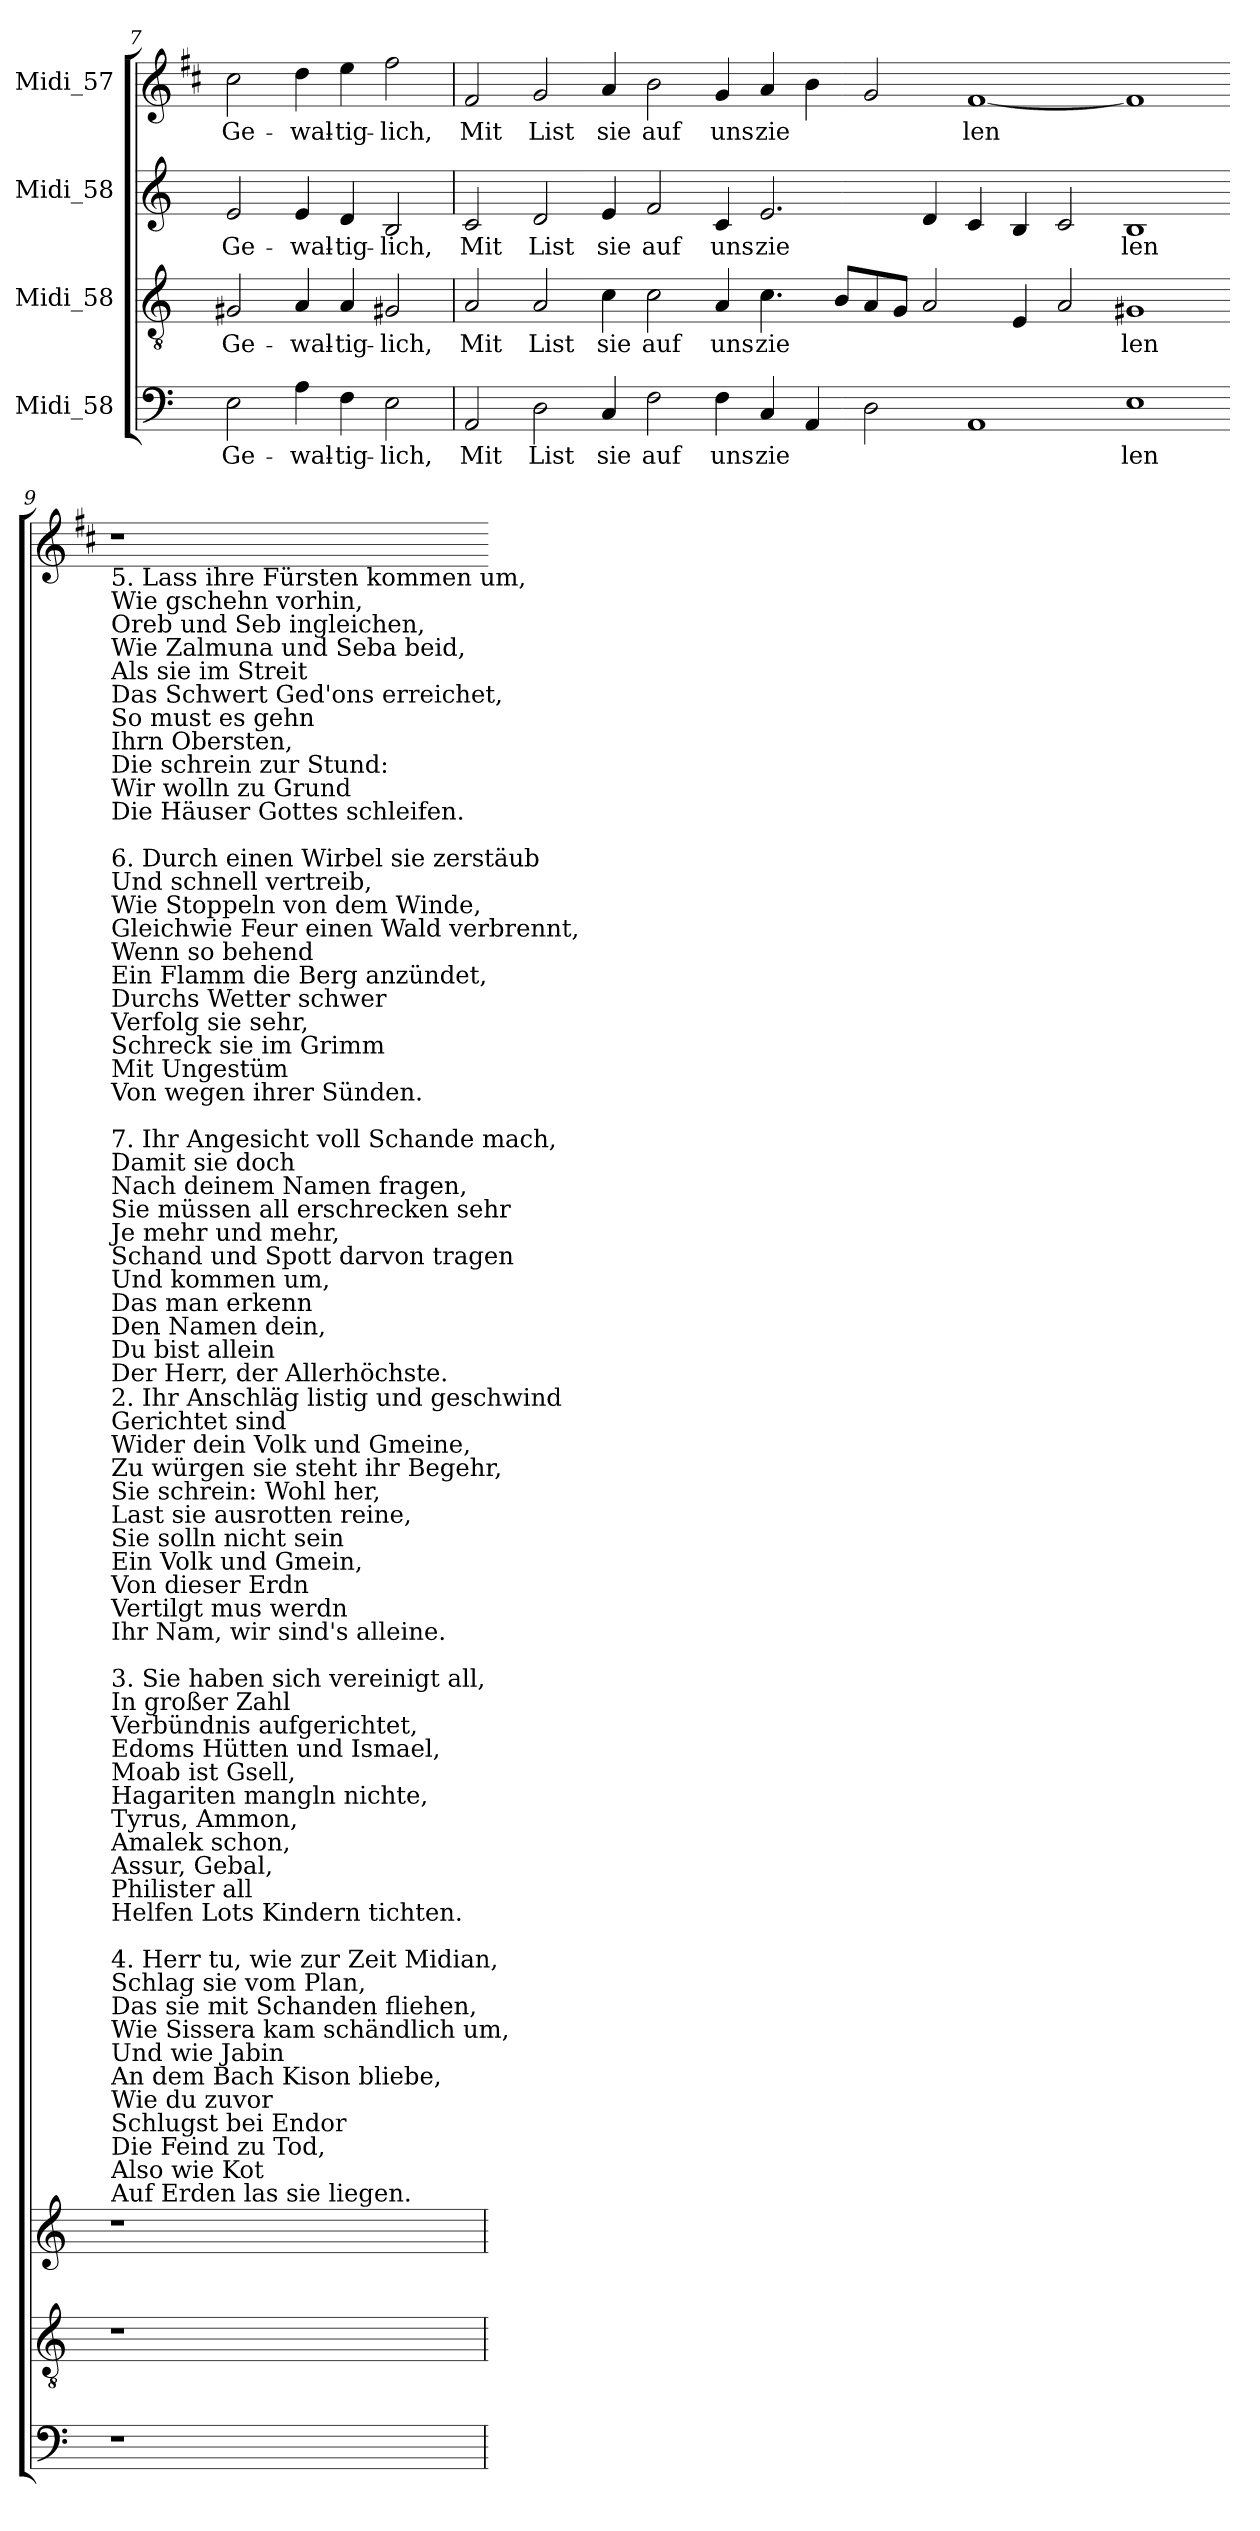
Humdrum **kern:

**kern	**text	**kern	**text	**kern	**text	**kern	**text
*part4	*part4	*part3	*part3	*part2	*part2	*part1	*part1
*staff4	*staff4	*staff3	*staff3	*staff2	*staff2	*staff1	*staff1
*I"Midi_58	*	*I"Midi_58	*	*I"Midi_58	*	*I"Midi_57	*
!!LO:LB:g=z
*clefF4	*	*clefGv2	*	*clefG2	*	*clefG2	*
*	*	*	*	*	*	*ITrd1c2	*
*k[]	*	*k[]	*	*k[]	*	*k[]	*
*C:	*	*C:	*	*C:	*	*C:	*
=7	=7	=7	=7	=7	=7	=7	=7
!	!LO:LY:b	!	!LO:LY:b	!	!LO:LY:b	!	!LO:LY:b
2E	Ge-	2G#X	Ge-	2e	Ge-	2b	Ge-
!	!LO:LY:b	!	!LO:LY:b	!	!LO:LY:b	!	!LO:LY:b
4A	-wal-	4A	-wal-	4e	-wal-	4cc	-wal-
!	!LO:LY:b	!	!LO:LY:b	!	!LO:LY:b	!	!LO:LY:b
4F	-tig-	4A	-tig-	4d	-tig-	4dd	-tig-
!	!LO:LY:b	!	!LO:LY:b	!	!LO:LY:b	!	!LO:LY:b
2E	-lich,	2G#X	-lich,	2B	-lich,	2ee	-lich,
=8	=8	=8	=8	=8	=8	=8	=8
!	!LO:LY:b	!	!LO:LY:b	!	!LO:LY:b	!	!LO:LY:b
2AA	Mit	2A	Mit	2c	Mit	2e	Mit
!	!LO:LY:b	!	!LO:LY:b	!	!LO:LY:b	!	!LO:LY:b
2D	List	2A	List	2d	List	2f	List
!	!LO:LY:b	!	!LO:LY:b	!	!LO:LY:b	!	!LO:LY:b
4C	sie	4c	sie	4e	sie	4g	sie
!	!LO:LY:b	!	!LO:LY:b	!	!LO:LY:b	!	!LO:LY:b
2F	auf	2c	auf	2f	auf	2a	auf
!	!LO:LY:b	!	!LO:LY:b	!	!LO:LY:b	!	!LO:LY:b
4F	uns	4A	uns	4c	uns	4f	uns
!	!LO:LY:b	!	!LO:LY:b	!	!LO:LY:b	!	!LO:LY:b
4C	zie	4.c	zie	2.e	zie	4g	zie
4AA	.	.	.	.	.	4a	.
.	.	8BL	.	.	.	.	.
2D	.	8A	.	.	.	2f	.
.	.	8GJ	.	.	.	.	.
.	.	2A	.	4d	.	.	.
!	!	!	!	!	!	!	!LO:LY:b
1AA	.	.	.	4c	.	[1e	len
.	.	4E	.	4B	.	.	.
.	.	2A	.	2c	.	.	.
!	!LO:LY:b	!	!LO:LY:b	!	!LO:LY:b	!	!
1E	len	1G#X	len	1B	len	1e]	.
!!LO:LB:g=z
=9-	=9-	=9-	=9-	=9-	=9-	=9-	=9-
!	!	!	!	!	!	!LO:TX:b:t=5. Lass ihre Fürsten kommen um,\nWie gschehn vorhin,\nOreb und Seb ingleichen,\nWie Zalmuna und Seba beid,\nAls sie im Streit\nDas Schwert Ged'ons erreichet,\nSo must es gehn\nIhrn Obersten,\nDie schrein zur Stund&colon;\nWir wolln zu Grund\nDie Häuser Gottes schleifen.\n\n6. Durch einen Wirbel sie zerstäub\nUnd schnell vertreib,\nWie Stoppeln von dem Winde,\nGleichwie Feur einen Wald verbrennt,\nWenn so behend\nEin Flamm die Berg anzündet,\nDurchs Wetter schwer\nVerfolg sie sehr,\nSchreck sie im Grimm\nMit Ungestüm\nVon wegen ihrer Sünden.\n\n7. Ihr Angesicht voll Schande mach,\nDamit sie doch\nNach deinem Namen fragen,\nSie müssen all erschrecken sehr\nJe mehr und mehr,\nSchand und Spott darvon tragen\nUnd kommen um,\nDas man erkenn\nDen Namen dein,\nDu bist allein\nDer Herr, der Allerhöchste.	!
!	!	!	!	!	!	!LO:TX:b:t=2. Ihr Anschläg listig und geschwind\nGerichtet sind\nWider dein Volk und Gmeine,\nZu würgen sie steht ihr Begehr,\nSie schrein&colon; Wohl her,\nLast sie ausrotten reine,\nSie solln nicht sein\nEin Volk und Gmein,\nVon dieser Erdn\nVertilgt mus werdn\nIhr Nam, wir sind's alleine.\n\n3. Sie haben sich vereinigt all,\nIn großer Zahl\nVerbündnis aufgerichtet,\nEdoms Hütten und Ismael,\nMoab ist Gsell,\nHagariten mangln nichte,\nTyrus, Ammon,\nAmalek schon,\nAssur, Gebal,\nPhilister all\nHelfen Lots Kindern tichten.\n\n4. Herr tu, wie zur Zeit Midian,\nSchlag sie vom Plan,\nDas sie mit Schanden fliehen,\nWie Sissera kam schändlich um,\nUnd wie Jabin\nAn dem Bach Kison bliebe,\nWie du zuvor\nSchlugst bei Endor\nDie Feind zu Tod,\nAlso wie Kot\nAuf Erden las sie liegen.	!
1r	.	1r	.	1r	.	1r	.
=	=-	=	=-	=	=-	=-	=-
*-	*-	*-	*-	*-	*-	*-	*-
